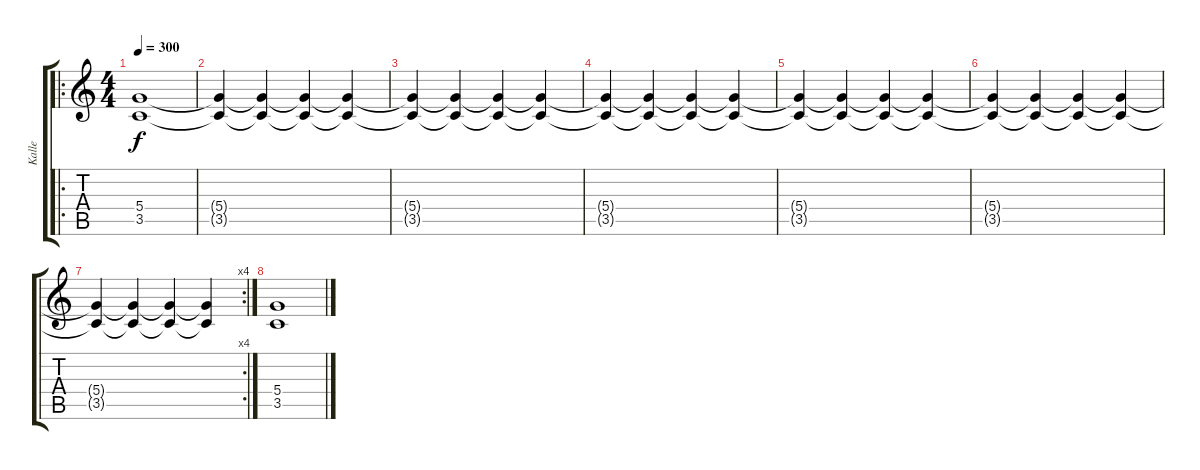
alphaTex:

\track ("Kalle" "Kalle") {instrument distortionguitar}
\staff {score tabs}
\tuning (E4 B3 G3 D3 A2 E2) {hide}
\ro
\ts (4 4)
\tempo 300
\clef g2
\ks c
(5.4 3.5).1{dy f} |
(5.4{t} 3.5{t}).4 (5.4{t} 3.5{t}).4 (5.4{t} 3.5{t}).4 (5.4{t} 3.5{t}).4 |
(5.4{t} 3.5{t}).4 (5.4{t} 3.5{t}).4 (5.4{t} 3.5{t}).4 (5.4{t} 3.5{t}).4 |
(5.4{t} 3.5{t}).4 (5.4{t} 3.5{t}).4 (5.4{t} 3.5{t}).4 (5.4{t} 3.5{t}).4 |
(5.4{t} 3.5{t}).4 (5.4{t} 3.5{t}).4 (5.4{t} 3.5{t}).4 (5.4{t} 3.5{t}).4 |
(5.4{t} 3.5{t}).4 (5.4{t} 3.5{t}).4 (5.4{t} 3.5{t}).4 (5.4{t} 3.5{t}).4 |
\rc 4
(5.4{t} 3.5{t}).4 (5.4{t} 3.5{t}).4 (5.4{t} 3.5{t}).4 (5.4{t} 3.5{t}).4 |
(5.4 3.5).1
